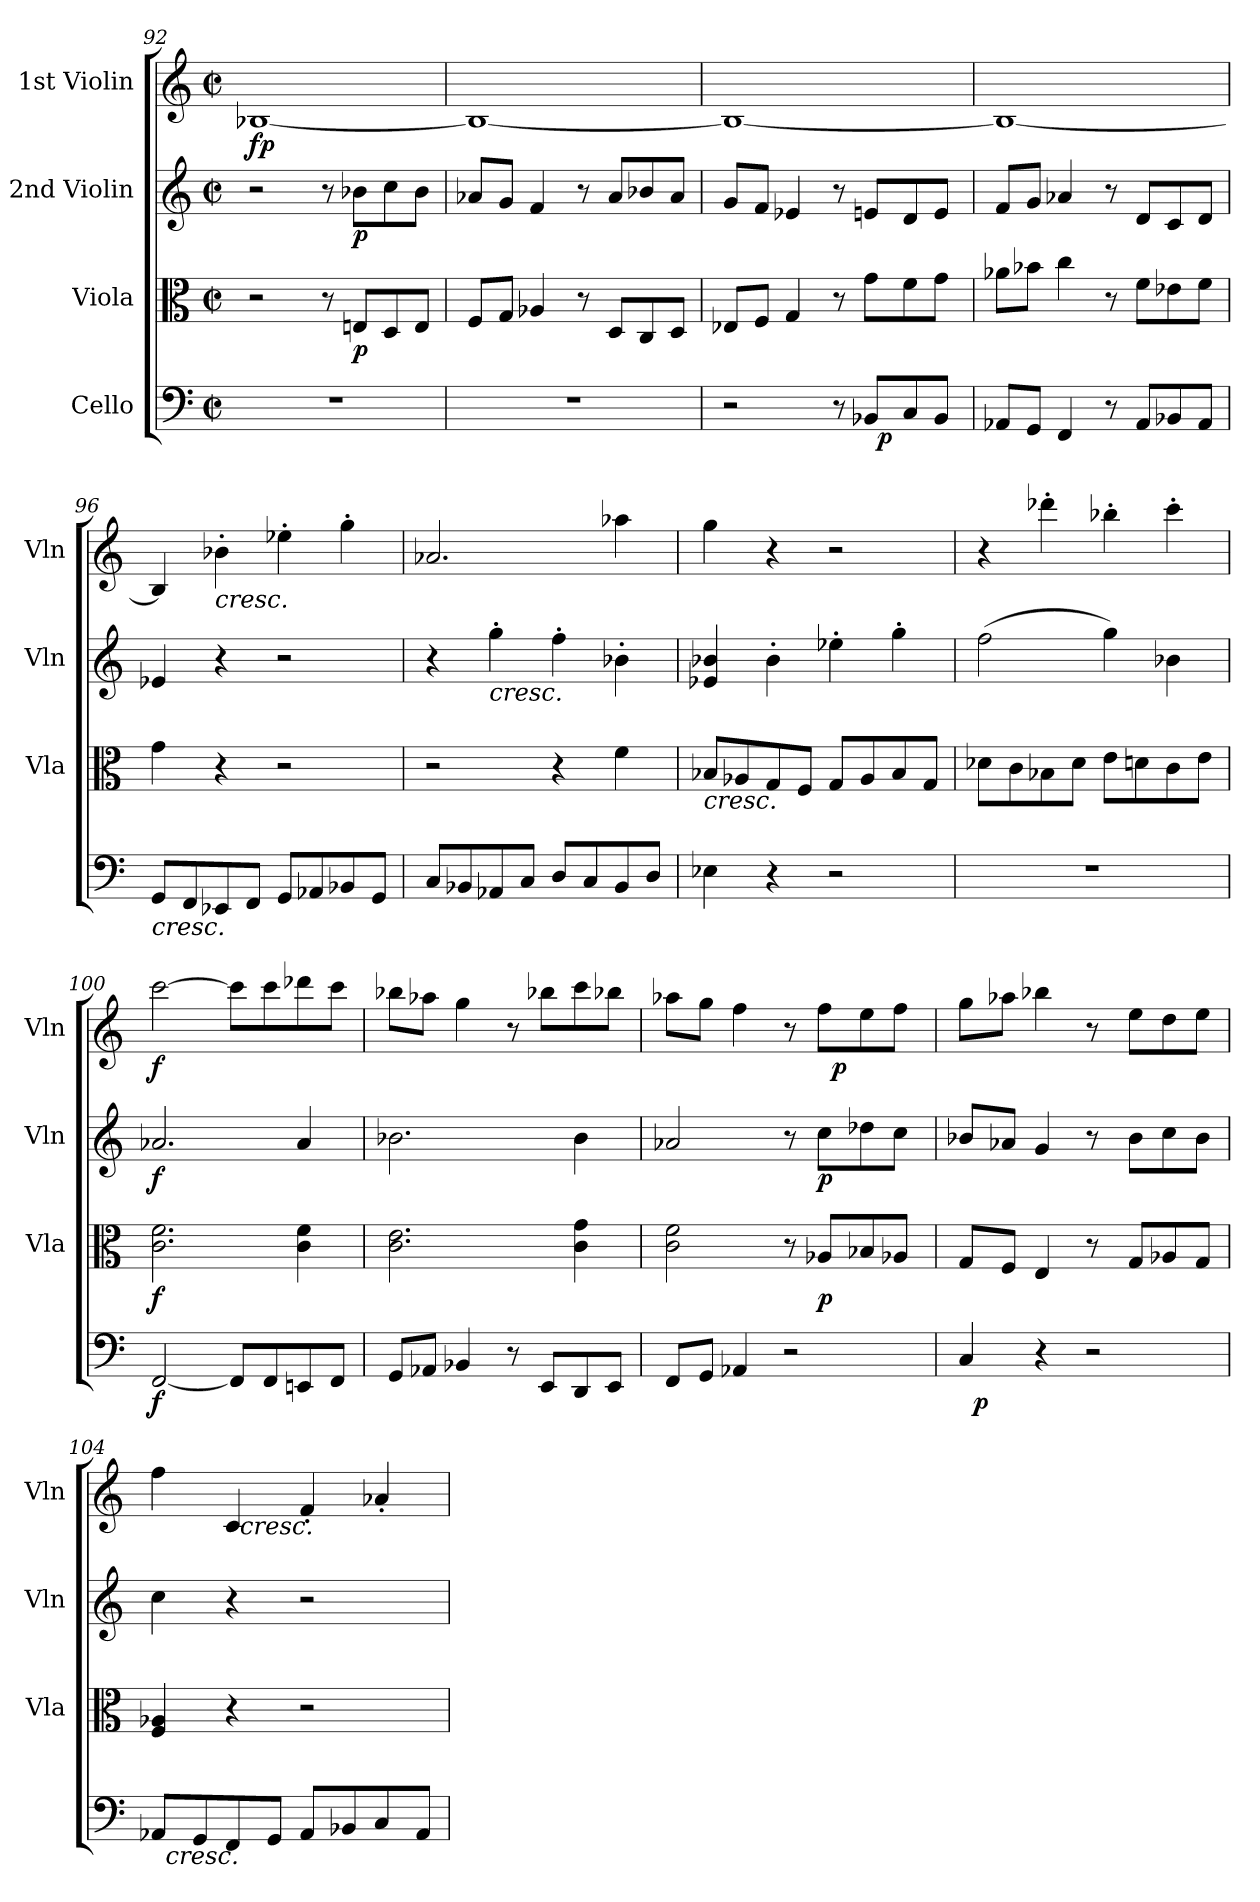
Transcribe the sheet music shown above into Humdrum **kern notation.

**kern	**dynam	**kern	**dynam	**kern	**dynam	**kern	**dynam
*part4	*part4	*part3	*part3	*part2	*part2	*part1	*part1
*staff4	*staff4	*staff3	*staff3	*staff2	*staff2	*staff1	*staff1
*I"Cello	*	*I"Viola	*	*I"2nd Violin	*	*I"1st Violin	*
*	*	*I'Vla	*	*I'Vln	*	*I'Vln	*
*clefF4	*	*clefC3	*	*clefG2	*	*clefG2	*
*k[]	*	*k[]	*	*k[]	*	*k[]	*
*C:	*	*C:	*	*C:	*	*C:	*
*M2/2	*	*M2/2	*	*M2/2	*	*M2/2	*
*met(c|)	*	*met(c|)	*	*met(c|)	*	*met(c|)	*
=92	=92	=92	=92	=92	=92	=92	=92
!	!	!	!	!	!	!	!LO:DY:b
1r	.	2r	.	2r	.	[1B-X	fp
.	.	8r	.	8r	.	.	.
!	!	!	!LO:DY:b	!	!LO:DY:b	!	!
.	.	8En/L	p	8b-X\L	p	.	.
.	.	8D/	.	8cc\	.	.	.
.	.	8E/J	.	8b-\J	.	.	.
=93	=93	=93	=93	=93	=93	=93	=93
1r	.	8F/L	.	8a-X/L	.	1B-_	.
.	.	8G/J	.	8g/J	.	.	.
.	.	4A-X/	.	4f/	.	.	.
.	.	8r	.	8r	.	.	.
.	.	8D/L	.	8a-/L	.	.	.
.	.	8C/	.	8b-X/	.	.	.
.	.	8D/J	.	8a-/J	.	.	.
=94	=94	=94	=94	=94	=94	=94	=94
*^	*	*	*	*	*	*	*
2r	2ryy	.	8E-X/L	.	8g/L	.	1B-_	.
.	.	.	8F/J	.	8f/J	.	.	.
.	.	.	4G/	.	4e-X/	.	.	.
8r	8ryy	.	8r	.	8r	.	.	.
8BB-X/L	32ryy	.	8g\L	.	8en/L	.	.	.
!	!	!LO:DY:b	!	!	!	!	!	!
.	4ryy	p	.	.	.	.	.	.
8C/	.	.	8f\	.	8d/	.	.	.
8BB-/J	.	.	8g\J	.	8e/J	.	.	.
.	16.ryy	.	.	.	.	.	.	.
*v	*v	*	*	*	*	*	*	*
=95	=95	=95	=95	=95	=95	=95	=95
8AA-X/L	.	8a-X\L	.	8f/L	.	1B-_	.
8GG/J	.	8b-X\J	.	8g/J	.	.	.
4FF/	.	4cc\	.	4a-X/	.	.	.
8r	.	8r	.	8r	.	.	.
8AA-/L	.	8f\L	.	8d/L	.	.	.
8BB-X/	.	8e-X\	.	8c/	.	.	.
8AA-/J	.	8f\J	.	8d/J	.	.	.
!!LO:PB:g=z
=96	=96	=96	=96	=96	=96	=96	=96
!LO:TX:b:i:t=cresc.	!	!	!	!	!	!	!
8GG/L	.	4g\	.	4e-X/	.	4B-/]	.
8FF/	.	.	.	.	.	.	.
!	!	!	!	!	!	!LO:TX:b:i:t=cresc.	!
8EE-X/	.	4r	.	4r	.	4b-X'>\	.
8FF/J	.	.	.	.	.	.	.
8GG/L	.	2r	.	2r	.	4ee-X'>\	.
8AA-X/	.	.	.	.	.	.	.
8BB-X/	.	.	.	.	.	4gg'>\	.
8GG/J	.	.	.	.	.	.	.
=97	=97	=97	=97	=97	=97	=97	=97
8C/L	.	2r	.	4r	.	2.a-X/	.
8BB-X/	.	.	.	.	.	.	.
!	!	!	!	!LO:TX:b:i:t=cresc.	!	!	!
8AA-X/	.	.	.	4gg'>\	.	.	.
8C/J	.	.	.	.	.	.	.
8D/L	.	4r	.	4ff'>\	.	.	.
8C/	.	.	.	.	.	.	.
8BB-/	.	4f\	.	4b-X'>\	.	4aa-X\	.
8D/J	.	.	.	.	.	.	.
=98	=98	=98	=98	=98	=98	=98	=98
!	!	!LO:TX:b:i:t=cresc.	!	!	!	!	!
4E-X\	.	8B-X/L	.	4e-X/ 4b-X/	.	4gg\	.
.	.	8A-X/	.	.	.	.	.
4r	.	8G/	.	4b-'>\	.	4r	.
.	.	8F/J	.	.	.	.	.
2r	.	8G/L	.	4ee-X'>\	.	2r	.
.	.	8A-/	.	.	.	.	.
.	.	8B-/	.	4gg'>\	.	.	.
.	.	8G/J	.	.	.	.	.
=99	=99	=99	=99	=99	=99	=99	=99
1r	.	8d-X\L	.	(>2ff\	.	4r	.
.	.	8c\	.	.	.	.	.
.	.	8B-X\	.	.	.	4ddd-X'>\	.
.	.	8d-\J	.	.	.	.	.
.	.	8e\L	.	4gg\)	.	4bb-X'>\	.
.	.	8dn\	.	.	.	.	.
.	.	8c\	.	4b-X\	.	4ccc'>\	.
.	.	8e\J	.	.	.	.	.
=100	=100	=100	=100	=100	=100	=100	=100
!	!LO:DY:b	!	!LO:DY:b	!	!LO:DY:b	!	!LO:DY:b
[2FF/	f	2.c\ 2.f\	f	2.a-X/	f	[2ccc\	f
8FF/L]	.	.	.	.	.	8ccc\L]	.
8FF/	.	.	.	.	.	8ccc\	.
8EEn/	.	4c\ 4f\	.	4a-/	.	8ddd-X\	.
8FF/J	.	.	.	.	.	8ccc\J	.
=101	=101	=101	=101	=101	=101	=101	=101
8GG/L	.	2.c\ 2.e\	.	2.b-X\	.	8bb-X\L	.
8AA-X/J	.	.	.	.	.	8aa-X\J	.
4BB-X/	.	.	.	.	.	4gg\	.
8r	.	.	.	.	.	8r	.
8EE/L	.	.	.	.	.	8bb-X\L	.
8DD/	.	4c\ 4g\	.	4b-\	.	8ccc\	.
8EE/J	.	.	.	.	.	8bb-X\J	.
=102	=102	=102	=102	=102	=102	=102	=102
*	*	*	*	*	*	*^	*
8FF/L	.	2c\ 2f\	.	2a-X/	.	8aa-X\L	2ryy	.
8GG/J	.	.	.	.	.	8gg\J	.	.
4AA-X/	.	.	.	.	.	4ff\	.	.
2r	.	8r	.	8r	.	8r	8ryy	.
!	!	!	!LO:DY:b	!	!LO:DY:b	!	!	!
.	.	8A-X/L	p	8cc\L	p	8ff\L	32ryy	.
!	!	!	!	!	!	!	!	!LO:DY:b
.	.	.	.	.	.	.	4ryy	p
.	.	8B-X/	.	8dd-X\	.	8ee\	.	.
.	.	8A-X/J	.	8cc\J	.	8ff\J	.	.
.	.	.	.	.	.	.	16.ryy	.
*	*	*	*	*	*	*v	*v	*
!!LO:LB:g=z
=103	=103	=103	=103	=103	=103	=103	=103
*^	*	*	*	*	*	*	*
4C/	32ryy	.	8G/L	.	8b-X/L	.	8gg\L	.
!	!	!LO:DY:b	!	!	!	!	!	!
.	2ryy	p	.	.	.	.	.	.
.	.	.	8F/J	.	8a-X/J	.	8aa-X\J	.
4r	.	.	4E/	.	4g/	.	4bb-X\	.
2r	.	.	8r	.	8r	.	8r	.
.	4...ryy	.	.	.	.	.	.	.
.	.	.	8G/L	.	8b-\L	.	8ee\L	.
.	.	.	8A-X/	.	8cc\	.	8dd\	.
.	.	.	8G/J	.	8b-\J	.	8ee\J	.
=104	=104	=104	=104	=104	=104	=104	=104	=104
*	*	*	*	*	*	*	*^	*
8AA-X/L	32ryy	.	4F/ 4A-X/	.	4cc\	.	4ff\	4ryy	.
!	!LO:TX:b:i:t=cresc.	!	!	!	!	!	!	!	!
.	2ryy	.	.	.	.	.	.	.	.
8GG/	.	.	.	.	.	.	.	.	.
8FF/	.	.	4r	.	4r	.	4c/	32ryy	.
!	!	!	!	!	!	!	!	!LO:TX:b:i:t=cresc.	!
.	.	.	.	.	.	.	.	2ryy	.
8GG/J	.	.	.	.	.	.	.	.	.
8AA-/L	.	.	2r	.	2r	.	4f'</	.	.
.	4...ryy	.	.	.	.	.	.	.	.
8BB-X/	.	.	.	.	.	.	.	.	.
8C/	.	.	.	.	.	.	4a-X'</	.	.
.	.	.	.	.	.	.	.	8..ryy	.
8AA-/J	.	.	.	.	.	.	.	.	.
*v	*v	*	*	*	*	*	*v	*v	*
=	=	=	=	=	=	=	=
*-	*-	*-	*-	*-	*-	*-	*-
